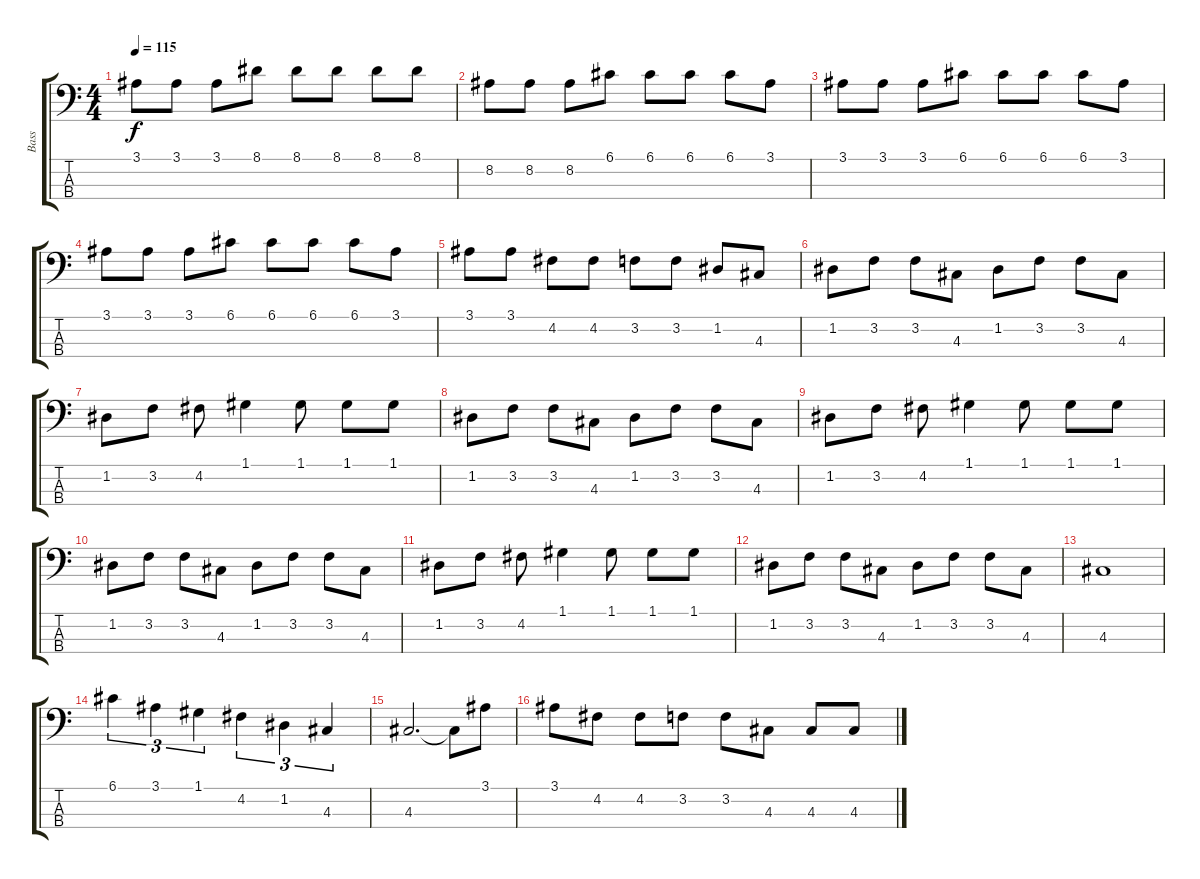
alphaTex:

\track ("Bass" "Bass") {instrument electricbassfinger}
\staff {score tabs}
\tuning (G2 D2 A1 E1) {hide}
\ts (4 4)
\tempo 115
\clef f4
\ks c
3.1.8{dy f} 3.1.8 3.1.8 8.1.8 8.1.8 8.1.8 8.1.8 8.1.8 |
8.2.8 8.2.8 8.2.8 6.1.8 6.1.8 6.1.8 6.1.8 3.1.8 |
3.1.8 3.1.8 3.1.8 6.1.8 6.1.8 6.1.8 6.1.8 3.1.8 |
3.1.8 3.1.8 3.1.8 6.1.8 6.1.8 6.1.8 6.1.8 3.1.8 |
3.1.8 3.1.8 4.2.8 4.2.8 3.2.8 3.2.8 1.2.8 4.3.8 |
1.2.8 3.2.8 3.2.8 4.3.8 1.2.8 3.2.8 3.2.8 4.3.8 |
1.2.8 3.2.8 4.2.8 1.1.4 1.1.8 1.1.8 1.1.8 |
1.2.8 3.2.8 3.2.8 4.3.8 1.2.8 3.2.8 3.2.8 4.3.8 |
1.2.8 3.2.8 4.2.8 1.1.4 1.1.8 1.1.8 1.1.8 |
1.2.8 3.2.8 3.2.8 4.3.8 1.2.8 3.2.8 3.2.8 4.3.8 |
1.2.8 3.2.8 4.2.8 1.1.4 1.1.8 1.1.8 1.1.8 |
1.2.8 3.2.8 3.2.8 4.3.8 1.2.8 3.2.8 3.2.8 4.3.8 |
4.3.1 |
6.1.4{tu (3 2)} 3.1.4{tu (3 2)} 1.1.4{tu (3 2)} 4.2.4{tu (3 2)} 1.2.4{tu (3 2)} 4.3.4{tu (3 2)} |
4.3.2{d} 4.3{t}.8 3.1.8 |
3.1.8 4.2.8 4.2.8 3.2.8 3.2.8 4.3.8 4.3.8 4.3.8
